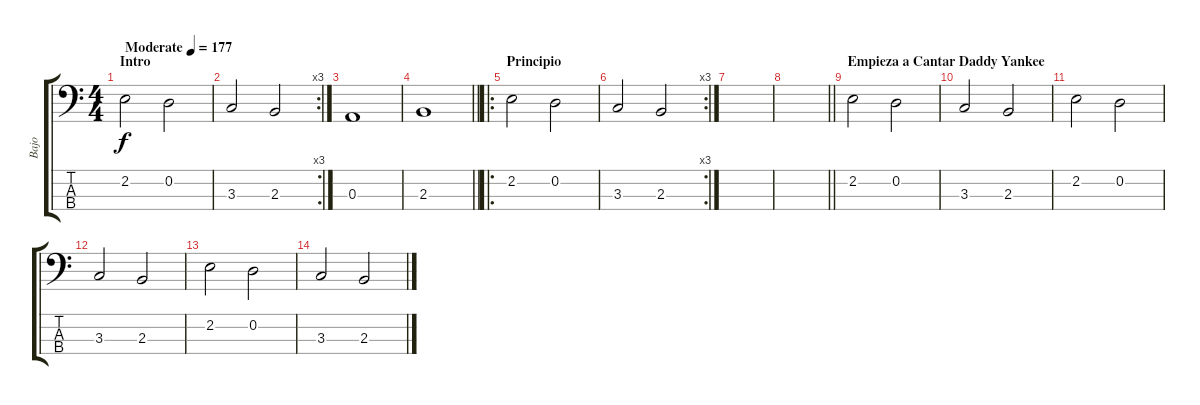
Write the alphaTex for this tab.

\track ("Bajo" "Bajo") {instrument electricbassfinger}
\staff {score tabs}
\tuning (G2 D2 A1 E1) {hide}
\ts (4 4)
\section ("" "Intro")
\tempo (177 "Moderate")
\clef f4
\ks c
2.2.2{dy f instrument electricbassfinger} 0.2.2 |
\rc 3
3.3.2 2.3.2 |
0.3.1 |
\barLineRight lightlight
2.3.1 |
\ro
\section ("" "Principio")
2.2.2 0.2.2 |
\rc 3
3.3.2 2.3.2 |
|
\barLineRight lightlight
|
\section ("" "Empieza a Cantar Daddy Yankee")
2.2.2 0.2.2 |
3.3.2 2.3.2 |
2.2.2 0.2.2 |
3.3.2 2.3.2 |
2.2.2 0.2.2 |
3.3.2 2.3.2
